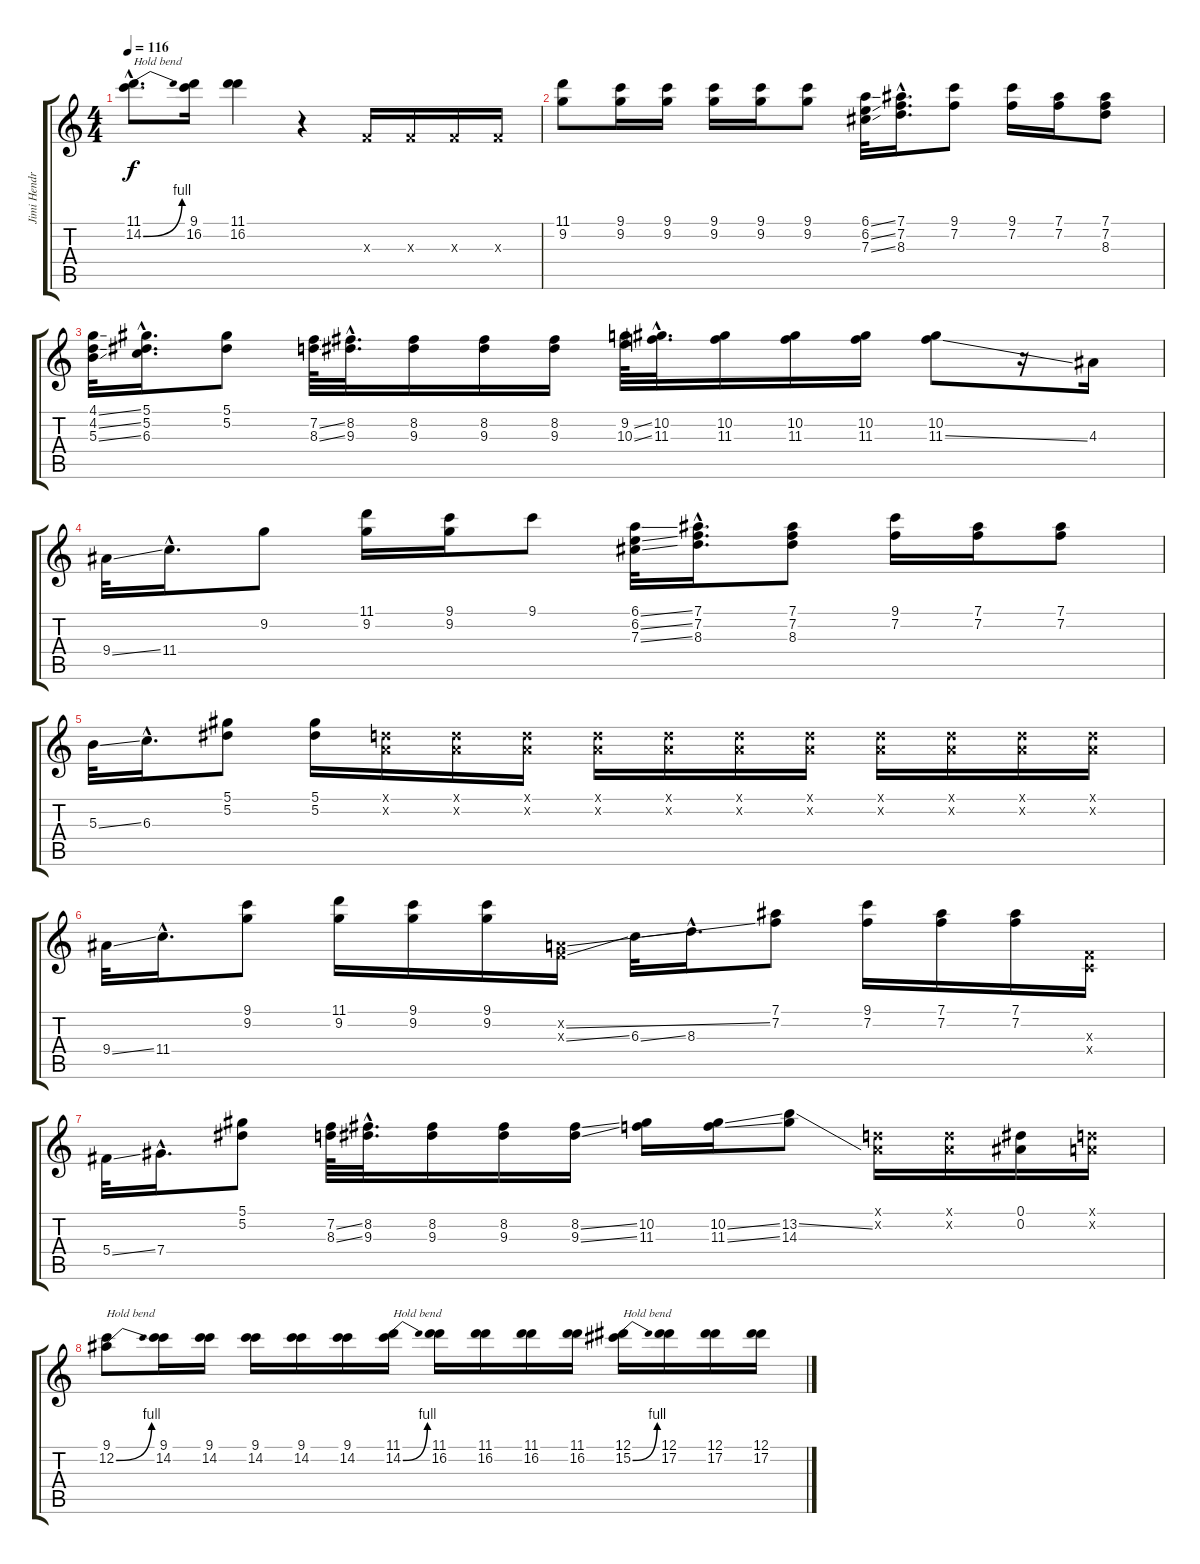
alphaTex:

\track ("Jimi Hendrix" "Jimi Hendr") {instrument overdrivenguitar}
\staff {score tabs}
\tuning (Eb4 Bb3 Gb3 Db3 Ab2 Eb2) {hide}
\ts (4 4)
\tempo 116
\clef g2
\ks c
(11.1{hac} 14.2{be (bend 0 0 60 4) hac}).8{d txt "Hold bend" dy f} (9.1 16.2).16 (11.1 16.2).4 r.4 -1.3{x}.16 -1.3{x}.16 -1.3{x}.16 -1.3{x}.16 |
(11.1 9.2).8 (9.1 9.2).16 (9.1 9.2).16 (9.1 9.2).16 (9.1 9.2).16 (9.1 9.2).8 (6.1{ss} 6.2{ss} 7.3{ss}).32 (7.1{hac} 7.2{hac} 8.3{hac}).16{d} (9.1 7.2).8 (9.1 7.2).16 (7.1 7.2).16 (7.1 7.2 8.3).8 |
(4.1{ss} 4.2{ss} 5.3{ss}).32 (5.1{hac} 5.2{hac} 6.3{hac}).16{d} (5.1 5.2).8 (7.2{ss} 8.3{ss}).64 (8.2{hac} 9.3{hac}).32{d} (8.2 9.3).16 (8.2 9.3).16 (8.2 9.3).16 (9.2{ss} 10.3{ss}).64 (10.2{hac} 11.3{hac}).32{d} (10.2 11.3).16 (10.2 11.3).16 (10.2 11.3).16 (10.2 11.3{ss}).8 r.16 4.3.16 |
9.4{ss}.32 11.4{hac}.16{d} 9.2.8 (11.1 9.2).16 (9.1 9.2).16 9.1.8 (6.1{ss} 6.2{ss} 7.3{ss}).32 (7.1{hac} 7.2{hac} 8.3{hac}).16{d} (7.1 7.2 8.3).8 (9.1 7.2).16 (7.1 7.2).16 (7.1 7.2).8 |
5.3{ss}.32 6.3{hac}.16{d} (5.1 5.2).8 (5.1 5.2).16 (-1.1{x} -1.2{x}).16 (-1.1{x} -1.2{x}).16 (-1.1{x} -1.2{x}).16 (-1.1{x} -1.2{x}).16 (-1.1{x} -1.2{x}).16 (-1.1{x} -1.2{x}).16 (-1.1{x} -1.2{x}).16 (-1.1{x} -1.2{x}).16 (-1.1{x} -1.2{x}).16 (-1.1{x} -1.2{x}).16 (-1.1{x} -1.2{x}).16 |
9.4{ss}.32 11.4{hac}.16{d} (9.1 9.2).8 (11.1 9.2).16 (9.1 9.2).16 (9.1 9.2).16 (-1.2{ss x} -1.3{ss x}).16 6.3{ss}.32 8.3{hac}.16{d} (7.1 7.2).8 (9.1 7.2).16 (7.1 7.2).16 (7.1 7.2).16 (-1.3{x} -1.4{x}).16 |
5.4{ss}.32 7.4{hac}.16{d} (5.1 5.2).8 (7.2{ss} 8.3{ss}).64 (8.2{hac} 9.3{hac}).32{d} (8.2 9.3).16 (8.2 9.3).16 (8.2{ss} 9.3{ss}).16 (10.2 11.3).16 (10.2{ss} 11.3{ss}).16 (13.2{ss} 14.3).8 (-1.1{x} -1.2{x}).16 (-1.1{x} -1.2{x}).16 (0.1 0.2).16 (-1.1{x} -1.2{x}).16 |
(9.1 12.2{be (bend 0 0 60 4)}).8{txt "Hold bend"} (9.1 14.2).16 (9.1 14.2).16 (9.1 14.2).16 (9.1 14.2).16 (9.1 14.2).16 (11.1 14.2{be (bend 0 0 60 4)}).16{txt "Hold bend"} (11.1 16.2).16 (11.1 16.2).16 (11.1 16.2).16 (11.1 16.2).16 (12.1 15.2{be (bend 0 0 60 4)}).16{txt "Hold bend"} (12.1 17.2).16 (12.1 17.2).16 (12.1 17.2).16
